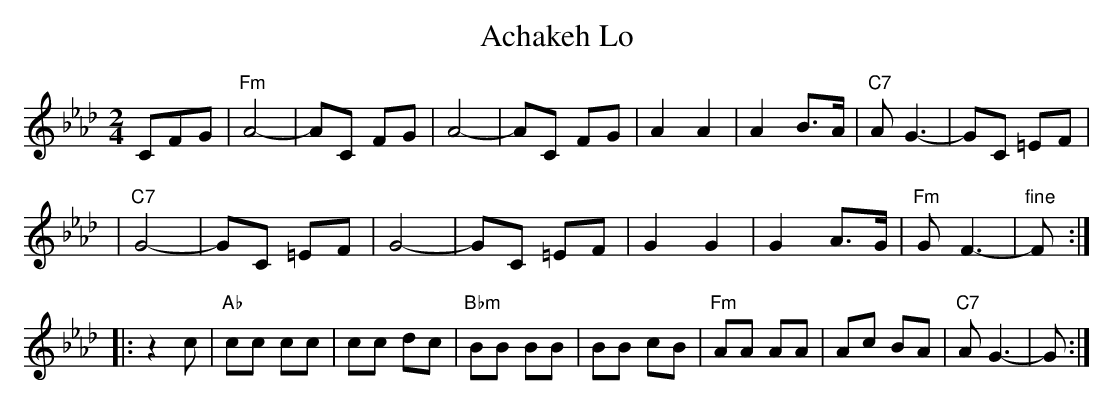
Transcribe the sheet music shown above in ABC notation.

X:1
T: Achakeh Lo
M: 2/4
L: 1/8
K: Fm
 CFG \
| "Fm"A4- | AC FG \
| A4- | AC FG \
| A2 A2 | A2 B>A \
| "C7"AG3- | GC =EF |
| "C7"G4- | GC =EF \
| G4- | GC =EF \
| G2 G2 | G2 A>G \
| "Fm"GF3- | "fine"F :|
|: z2 c \
| "Ab"cc cc | cc dc \
| "Bbm"BB BB | BB cB \
| "Fm"AA AA | Ac BA \
| "C7"A G3- | G :|
